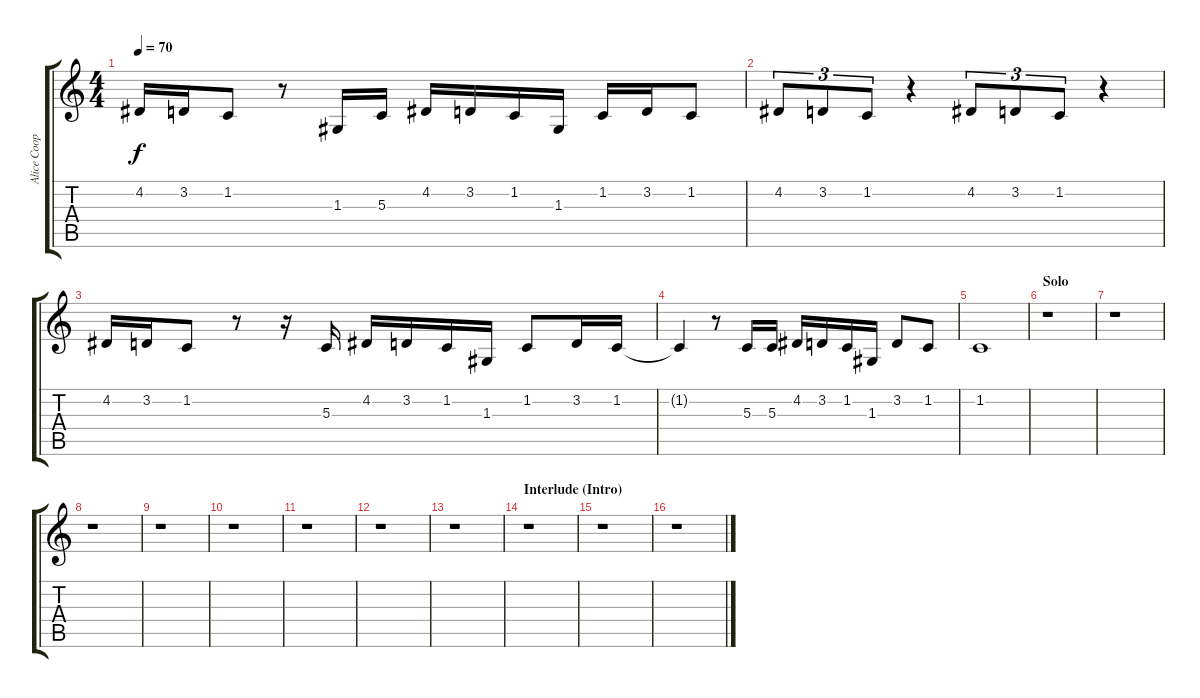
\track ("Alice Cooper" "Alice Coop") {instrument tangoaccordion}
\staff {score tabs}
\tuning (E4 B3 G3 D3 A2 E2) {hide}
\ts (4 4)
\tempo 70
\clef g2
\ks c
4.2.16{dy f} 3.2.16 1.2.8 r.8 1.3.16 5.3.16 4.2.16 3.2.16 1.2.16 1.3.16 1.2.16 3.2.16 1.2.8 |
4.2.8{tu (3 2)} 3.2.8{tu (3 2)} 1.2.8{tu (3 2)} r.4 4.2.8{tu (3 2)} 3.2.8{tu (3 2)} 1.2.8{tu (3 2)} r.4 |
4.2.16 3.2.16 1.2.8 r.8 r.16 5.3.16 4.2.16 3.2.16 1.2.16 1.3.16 1.2.8 3.2.16 1.2.16 |
1.2{t}.4 r.8 5.3.16 5.3.16 4.2.16 3.2.16 1.2.16 1.3.16 3.2.8 1.2.8 |
1.2.1 |
\section ("" "Solo")
r.1 |
r.1 |
r.1 |
r.1 |
r.1 |
r.1 |
r.1 |
r.1 |
\section ("" "Interlude (Intro)")
r.1 |
r.1 |
r.1
